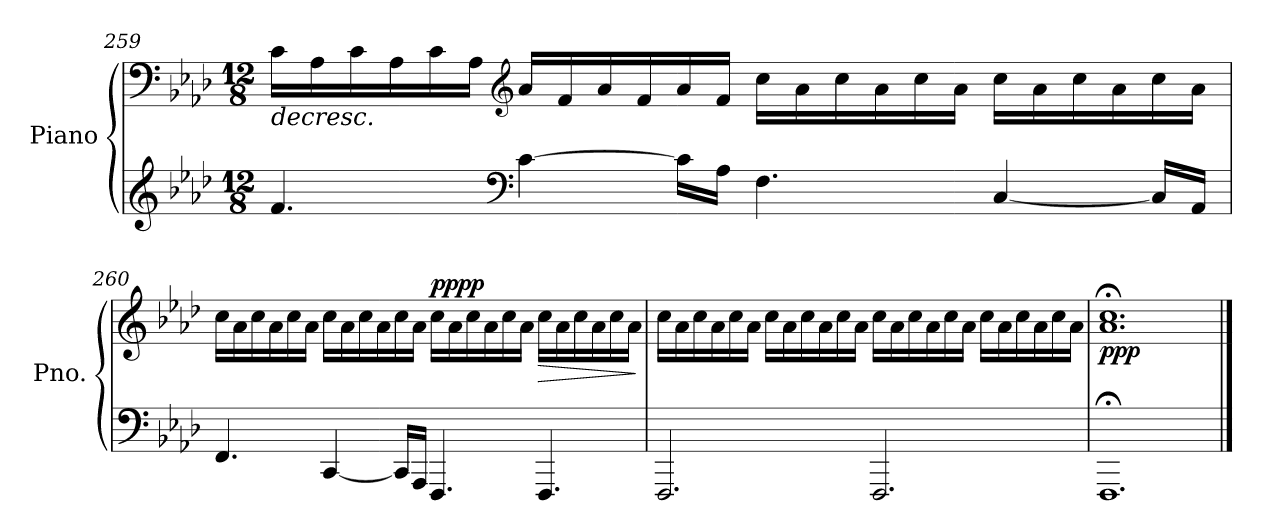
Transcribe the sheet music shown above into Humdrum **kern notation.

**kern	**kern	**dynam
*part1	*part1	*part1
*staff2	*staff1	*staff1/2
*I"Piano	*	*
*I'Pno.	*	*
*clefG2	*clefF4	*
*k[b-e-a-d-]	*k[b-e-a-d-]	*
*M12/8	*M12/8	*
*MM165	*MM165	*
=259	=259	=259
!	!	!LO:HP:b
4.f/	16c\LL	>
.	16A-\	.
.	16c\	.
.	16A-\	.
.	16c\	.
.	16A-\JJ	.
*clefF4	*clefG2	*
[4c\	16a-/LL	.
.	16f/	.
.	16a-/	.
.	16f/	.
16c\LL]	16a-/	.
16A-\JJ	16f/JJ	.
*	*MM160	*
4.F\	16cc\LL	.
.	16a-\	.
.	16cc\	.
.	16a-\	.
.	16cc\	.
.	16a-\JJ	.
[4C/	16cc\LL	.
.	16a-\	.
.	16cc\	.
.	16a-\	.
16C/LL]	16cc\	.
16AA-/JJ	16a-\JJ	.
!!LO:LB:g=z
=260	=260	=260
4.FF/	16cc\LL	.
.	16a-\	.
.	16cc\	.
.	16a-\	.
.	16cc\	.
.	16a-\JJ	.
*	*MM155	*
[4CC/	16cc\LL	.
.	16a-\	.
.	16cc\	.
.	16a-\	.
16CC/LL]	16cc\	.
16AAA-/JJ	16a-\JJ	.
!	!	!LO:DY:b=2
!	!	!LO:DY:n=1:a
4.FFF/	16cc\LL	pp pp
.	16a-\	.
.	16cc\	.
.	16a-\	.
.	16cc\	.
.	16a-\JJ	.
!	!	!LO:HP:b
4.FFF/	16cc\LL	>
.	16a-\	.
.	16cc\	.
.	16a-\	.
.	16cc\	.
.	16a-\JJ	.
.	.	]
=261	=261	=261
*	*MM150	*
!	!	!LO:DY:b
2.FFF/	16cc\LL	other-dynamics
.	16a-\	.
.	16cc\	.
.	16a-\	.
.	16cc\	.
.	16a-\JJ	.
.	16cc\LL	.
.	16a-\	.
.	16cc\	.
.	16a-\	.
.	16cc\	.
.	16a-\JJ	.
2.FFF/	16cc\LL	.
.	16a-\	.
.	16cc\	.
.	16a-\	.
.	16cc\	.
.	16a-\JJ	.
.	16cc\LL	.
.	16a-\	.
.	16cc\	.
.	16a-\	.
.	16cc\	.
.	16a-\JJ	.
.	.	]
=262	=262	=262
!	!	!LO:DY:b
1.FFF;<	1.a-;< 1.cc;<	ppp
==	==	==
*-	*-	*-
